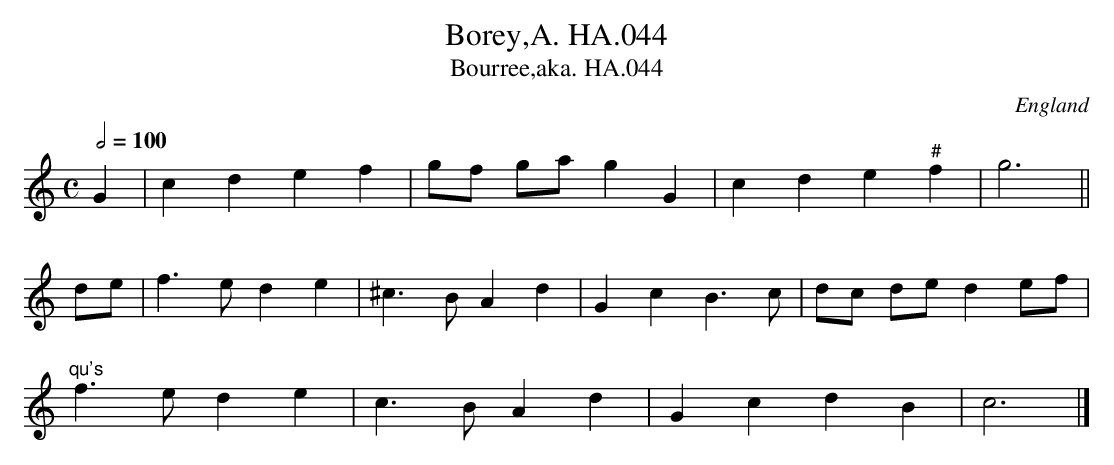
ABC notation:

X:1
T:Borey,A. HA.044
T:Bourree,aka. HA.044
M:C
L:1/4
Q:1/2=100
O:England
K:C major
G|cdef|g/f/ g/a/gG|cde"^#"f|g3||!
d/e/|f>ede|^c>BAd|GcB>c|d/c/ d/e/ d e/f/|!
"^qu's"f>ede|c>BAd|GcdB|c3|]
